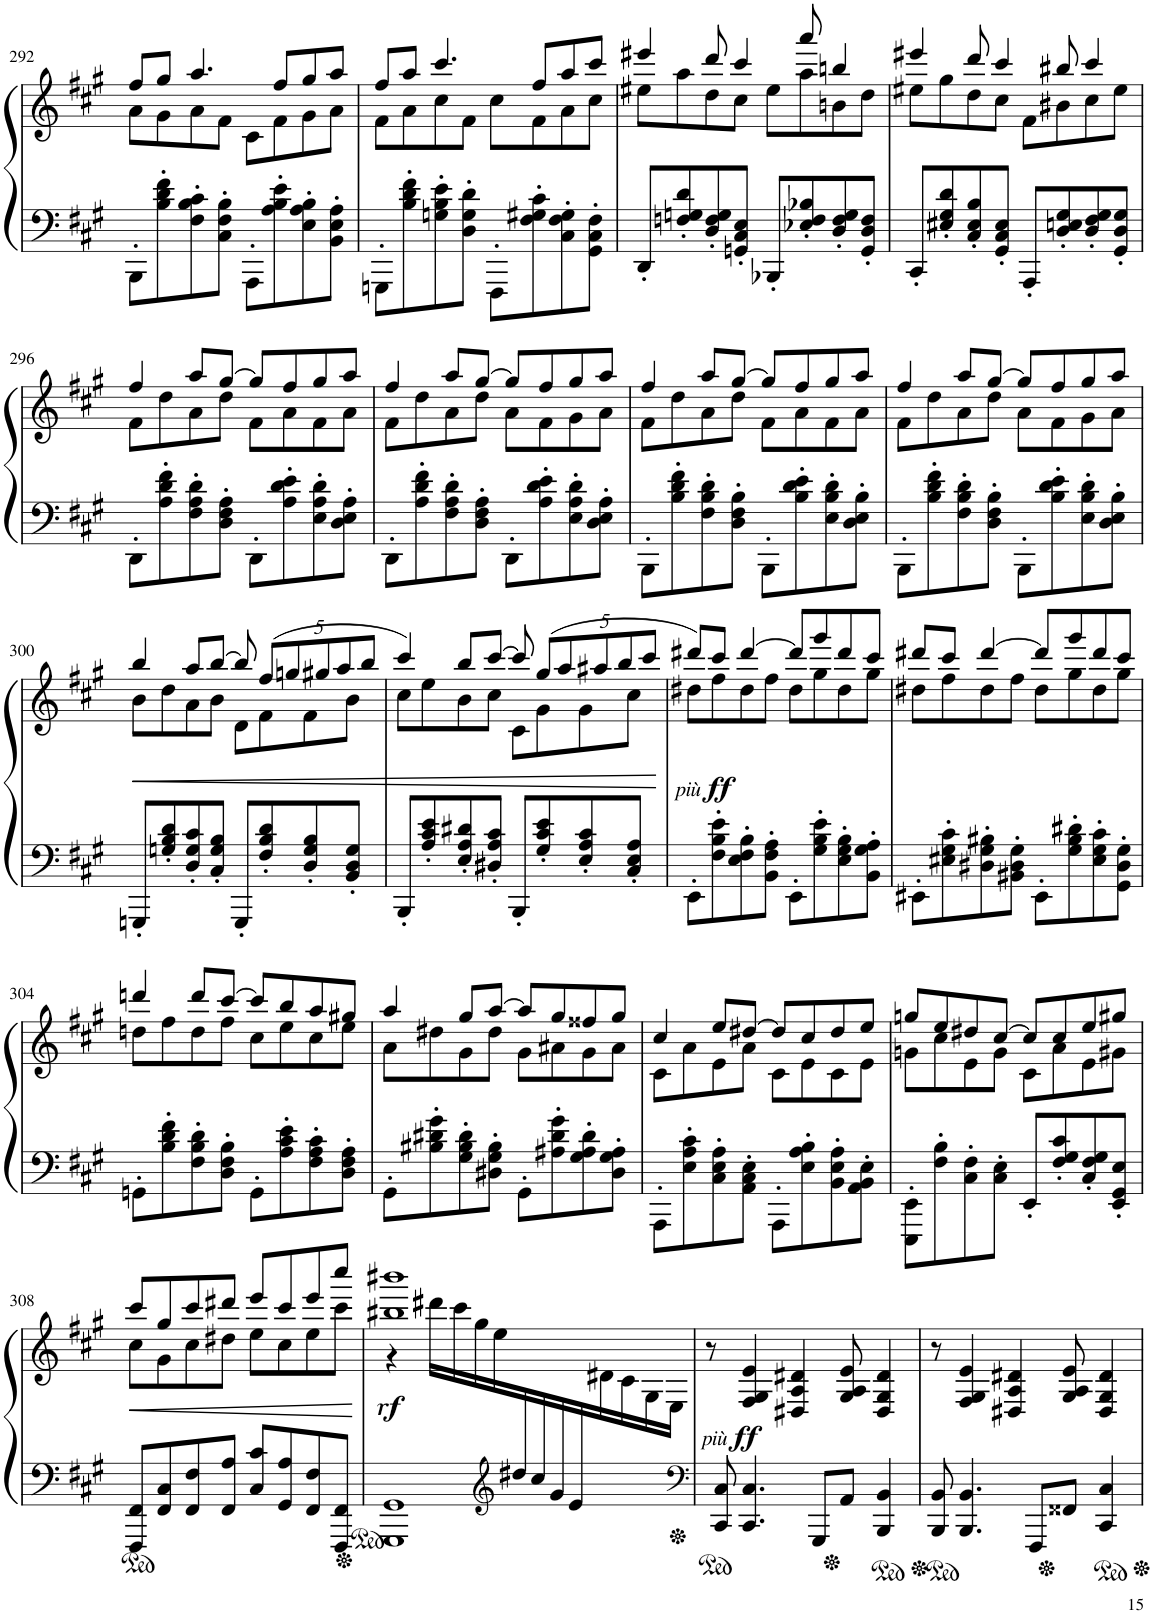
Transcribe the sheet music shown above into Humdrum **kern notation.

**kern	**kern	**dynam
*part1	*part1	*part1
*staff2	*staff1	*staff1/2
*I"Piano	*	*
*I'Pno.	*	*
!!LO:PB:g=z
*clefF4	*clefG2	*
*k[f#c#g#]	*k[f#c#g#]	*
*M4/4	*M4/4	*
=292	=292	=292
*	*^	*
8BBB'\L	8ff#/L	8a'\L	.
8B\' 8d\' 8f#\'	8gg#/J	8g#'\	.
8F#\' 8B\' 8c#\'	4.aa/	8a'\	.
8C#\' 8F#\' 8B\'J	.	8f#'\J	.
8AAA'\L	.	8c#'\L	.
8A\' 8B\' 8e\'	8ff#/L	8f#'\	.
8E\' 8A\' 8B\'	8gg#/	8g#'\	.
8BB\' 8E\' 8A\'J	8aa/J	8a'\J	.
=293	=293	=293	=293
8GGGn'>\L	8ff#/L	8f#'\L	.
8B\'> 8d\'> 8f#\'>	8aa/J	8a'\	.
8Gn\'> 8B\'> 8e\'>	4.ccc#/	8cc#'\	.
8D\'> 8G\'> 8d\'>J	.	8f#'\J	.
8FFF#'>\L	.	8cc#'\L	.
8F#\'> 8G#X\'> 8c#\'>	8ff#/L	8f#'\	.
8C#\'> 8F#\'> 8G#\'>	8aa/	8a'\	.
8GG#\'> 8C#\'> 8F#\'>J	8ccc#/J	8cc#'\J	.
=294	=294	=294	=294
8DD'/L	4eee#X/	8ee#X'\L	.
8Fn/' 8Gn/' 8d/'	.	8aa'\	.
8D/' 8F/' 8G/'	8ddd/	8dd'\	.
8GGn/' 8C#/' 8E/'J	4ccc#/	8cc#'\J	.
8BBB-X'/L	.	8ee#'\L	.
8E-X/' 8F/' 8B-X/'	8aaa/	8aa'\	.
8D/' 8F/' 8G/'	4bbn/	8bn'\	.
8GG/' 8D/' 8F/'J	.	8dd'\J	.
=295	=295	=295	=295
8CC#'/L	4eee#X/	8ee#X'\L	.
8E#X/' 8G#/' 8d/'	.	8gg#'\	.
8C#/' 8E#/' 8B/'	8ddd/	8dd'\	.
8GG#/' 8C#/' 8E#/'J	4ccc#/	8cc#'\J	.
8AAA'/L	.	8f#'\L	.
8D/' 8En/' 8G#/'	8bb#X/	8b#X'\	.
8D/' 8F#/' 8G#/'	4ccc#/	8cc#'\	.
8GG#/' 8D/' 8G#/'J	.	8ee#'\J	.
!!LO:LB:g=z	!!
=296	=296	=296	=296
8DD'\L	4ff#/	8f#'\L	.
8A\' 8d\' 8f#\'	.	8dd'\	.
8F#\' 8A\' 8d\'	8aa/L	8a'\	.
8D\' 8F#\' 8A\'J	[8gg#/J	8dd'\J	.
8DD'\L	8gg#/L]	8f#'\L	.
8A\' 8d\' 8e\'	8ff#/	8a'\	.
8E\' 8A\' 8d\'	8gg#/	8f#'\	.
8D\' 8E\' 8A\'J	8aa/J	8a'\J	.
=297	=297	=297	=297
8DD'\L	4ff#/	8f#'\L	.
8A\' 8d\' 8f#\'	.	8dd'\	.
8F#\' 8A\' 8d\'	8aa/L	8a'\	.
8D\' 8F#\' 8A\'J	[8gg#/J	8dd'\J	.
8DD'\L	8gg#/L]	8a'\L	.
8A\' 8d\' 8e\'	8ff#/	8f#'\	.
8E\' 8A\' 8d\'	8gg#/	8g#'\	.
8D\' 8E\' 8A\'J	8aa/J	8a'\J	.
=298	=298	=298	=298
8BBB'\L	4ff#/	8f#'\L	.
8B\' 8d\' 8f#\'	.	8dd'\	.
8F#\' 8B\' 8d\'	8aa/L	8a'\	.
8D\' 8F#\' 8B\'J	[8gg#/J	8dd'\J	.
8BBB'\L	8gg#/L]	8f#'\L	.
8B\' 8d\' 8e\'	8ff#/	8a'\	.
8E\' 8B\' 8d\'	8gg#/	8f#'\	.
8D\' 8E\' 8B\'J	8aa/J	8a'\J	.
=299	=299	=299	=299
8BBB'\L	4ff#/	8f#'\L	.
8B\' 8d\' 8f#\'	.	8dd'\	.
8F#\' 8B\' 8d\'	8aa/L	8a'\	.
8D\' 8F#\' 8B\'J	[8gg#/J	8dd'\J	.
8BBB'\L	8gg#/L]	8a'\L	.
8B\' 8d\' 8e\'	8ff#/	8f#'\	.
8E\' 8B\' 8d\'	8gg#/	8g#'\	.
8D\' 8E\' 8B\'J	8aa/J	8a'\J	.
!!LO:LB:g=z	!!
=300	=300	=300	=300
!	!	!	!LO:HP:b
8GGGn'/L	4bb/	8b'\L	<
8Gn/' 8B/' 8d/'	.	8dd'\	.
8D/' 8G/' 8c#/'	8aa/L	8a'\	.
8C#/' 8G/' 8B/'J	[8bb/J	8b'\J	.
8GGG'/L	8bb/]	8d'\L	.
*	*Xbrackettup	*	*
8F#/' 8B/' 8d/'	(40%3ff#/L	8f#'\	.
.	40%3ggn/	.	.
8D/' 8G/' 8B/'	.	8f#'\	.
.	40%3gg#X/	.	.
.	40%3aa/	.	.
8BB/' 8D/' 8G/'J	.	8b'\J	.
.	40%3bb/J	.	.
=301	=301	=301	=301
8BBB'/L	4ccc#/)	8cc#'\L	.
8A/' 8c#/' 8e/'	.	8ee'\	.
8E/' 8A/' 8d#X/'	8bb/L	8b'\	.
8D#X/' 8A/' 8c#/'J	[8ccc#/J	8cc#'\J	.
8BBB'/L	8ccc#/]	8c#'\L	.
8G#/' 8c#/' 8e/'	(40%3gg#/L	8g#'\	.
.	40%3aa/	.	.
8E/' 8A/' 8c#/'	.	8g#'\	.
.	40%3aa#X/	.	.
.	40%3bb/	.	.
8C#/' 8E/' 8A/'J	.	8cc#'\J	.
.	40%3ccc#/J	.	.
*	*v	*v	*
.	.	[
=302	=302	=302
*	*^	*
!	!	!	!LO:DY:b
!	!	!	!LO:DY:n=1:b
8EE'\L	8ddd#X/L)	8dd#X'\L	other-dynamics ff
8F#\' 8B\' 8e\'	8ccc#/J	8ff#'\	.
8E\' 8F#\' 8B\'	[4ddd#/	8dd#'\	.
8BB\' 8F#\' 8A\'J	.	8ff#'\J	.
8EE'\L	8ddd#/L]	8dd#'\L	.
8G#\' 8B\' 8e\'	8ggg#/	8gg#'\	.
8E\' 8G#\' 8B\'	8ddd#/	8dd#'\	.
8BB\' 8G#\' 8A\'J	8ccc#/J	8gg#'\J	.
=303	=303	=303	=303
8EE#X'\L	8ddd#X/L	8dd#X'\L	.
8E#X\' 8G#\' 8c#\'	8ccc#/J	8ff#'\	.
8D#X\' 8G#\' 8B#X\'	[4ddd#/	8dd#'\	.
8BB#X\' 8D#\' 8G#\'J	.	8ff#'\J	.
8EE#'\L	8ddd#/L]	8dd#'\L	.
8G#\' 8B#\' 8d#X\'	8ggg#/	8gg#'\	.
8E#\' 8G#\' 8c#\'	8ddd#/	8dd#'\	.
8GG#\' 8D#\' 8G#\'J	8ccc#/J	8gg#'\J	.
!!LO:LB:g=z	!!
=304	=304	=304	=304
8GGn'\L	4dddn/	8ddn'\L	.
8B\' 8d\' 8f#\'	.	8ff#'\	.
8F#\' 8B\' 8d\'	8ddd/L	8dd'\	.
8D\' 8F#\' 8B\'J	[8ccc#/J	8ff#'\J	.
8GG'\L	8ccc#/L]	8cc#'\L	.
8A\' 8c#\' 8e\'	8bb/	8ee'\	.
8F#\' 8A\' 8c#\'	8aa/	8cc#'\	.
8D\' 8F#\' 8A\'J	8gg#X/J	8ee'\J	.
=305	=305	=305	=305
8GG#'\L	4aa/	8a'\L	.
8B#X\' 8d#X\' 8g#\'	.	8dd#X'\	.
8G#\' 8B#\' 8d#\'	8gg#/L	8g#'\	.
8D#X\' 8G#\' 8B#\'J	[8aa/J	8dd#'\J	.
8GG#'\L	8aa/L]	8g#'\L	.
8A#X\' 8d#\' 8g#\'	8gg#/	8a#X'\	.
8G#\' 8A#\' 8d#\'	8ff##X/	8g#'\	.
8D#\' 8G#\' 8A#\'J	8gg#/J	8a#'\J	.
=306	=306	=306	=306
8AAA'>\L	4cc#/	8c#'\L	.
8E\'> 8A\'> 8c#\'>	.	8a'\	.
8C#\'> 8E\'> 8A\'>	8ee/L	8e'\	.
8AA\'> 8C#\'> 8E\'>J	[8dd#X/J	8a'\J	.
8AAA'>\L	8dd#/L]	8c#'\L	.
8E\'> 8A\'> 8B\'>	8cc#/	8e'\	.
8BB\'> 8E\'> 8A\'>	8dd#/	8c#'\	.
8AA\'> 8BB\'> 8E\'>J	8ee/J	8e'\J	.
=307	=307	=307	=307
8EEE\' 8EE\'L	8ggn/L	8gn'\L	.
8F#\' 8B\'	8ee/	8cc#'\	.
8C#\' 8F#\'	8dd#X/	8e'\	.
8C#\' 8E\'J	[8cc#/J	8g'\J	.
8EE'/L	8cc#/L]	8c#'\L	.
8F#/' 8G#/' 8c#/'	8cc#/	8a'\	.
8C#/' 8F#/' 8G#/'	8ee/	8e'\	.
8EE/' 8GG#/' 8E/'J	8gg#X/J	8g#X'\J	.
!!LO:LB:g=z	!!
=308	=308	=308	=308
!	!	!	!LO:HP:b
8FFF#/ 8FF#/L	8ccc#/L	8cc#'\L	<
8FF#/ 8C#/	8gg#/	8g#'\	.
8FF#/ 8F#/	8ccc#/	8cc#'\	.
8FF#/ 8A/J	8ddd#X/J	8dd#X'\J	.
8C#/ 8c#/L	8eee/L	8ee'\L	.
8GG#/ 8A/	8ccc#/	8cc#'\	.
8FF#/ 8F#/	8eee/	8ee'\	.
8FFF#/ 8FF#/J	8cccc#/J	8ccc#'\J	.
*	*v	*v	*
.	.	[
=309	=309	=309
*^	*	*
*	*^	*	*
*	*	*	*ped	*
*	*	*	*^	*
!	!	!	!	!	!LO:DY:b
2ryy	1GGG# 1GG#	2ryy	1bb#X 1bbb#X	4r	rf
.	.	.	.	16ddd#X\LL	.
.	.	.	.	16ccc#\	.
.	.	.	.	16gg#\	.
.	.	.	.	16ee\	.
*clefG2	*	*	*	*	*
16dd#X/	.	2ryy	.	4ryy	.
16cc#/	.	.	.	.	.
16g#/	.	.	.	.	.
16e/	.	.	.	.	.
4ryy	.	.	.	16d#X\	.
.	.	.	.	16c#\	.
.	.	.	.	16G#\	.
.	.	.	.	16E\JJ	.
*v	*v	*v	*	*	*
*	*v	*v	*
=310	=310	=310
*clefF4	*	*
*	*Xped	*
*	*^	*
!	!	!	!LO:DY:a=2
!	!	!	!LO:DY:n=1:a=2
*	*v	*v	*
8CC#/ 8C#/	8r	other-dynamics ff
4.CC#/ 4.C#/	4F#/ 4G#/ 4e/	.
.	4D#X/ 4A/ 4d#X/	.
8GGG#/L	.	.
8AA/J	8G#/ 8A/ 8e/	.
4BBB/ 4BB/	4D#/ 4G#/ 4d#/	.
=311	=311	=311
8BBB/ 8BB/	8r	.
4.BBB/ 4.BB/	4F#/ 4G#/ 4e/	.
.	4D#X/ 4A/ 4d#X/	.
8FFF#/L	.	.
8FF##X/J	8G#/ 8A/ 8e/	.
4CC#/ 4C#/	4D#/ 4G#/ 4d#/	.
=	=	=
*-	*-	*-
